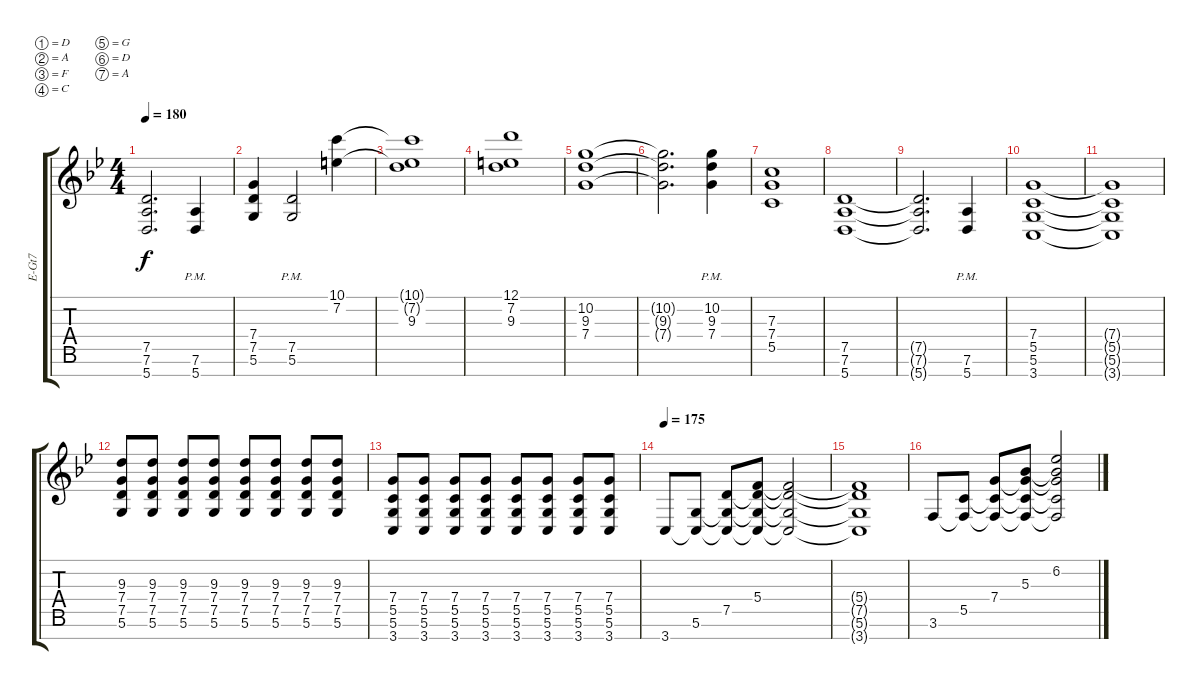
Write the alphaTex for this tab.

\defaultSystemsLayout 4
\bracketExtendMode groupsimilarinstruments
\otherSystemsTrackNameOrientation horizontal
\track ("Electric Guitar" "E-Gt7") {instrument distortionguitar}
\staff {score tabs}
\tuning (D4 A3 F3 C3 G2 D2 A1)
\ts (4 4)
\tempo 180
\clef g2
\ks bb
(5.7{acc forcenatural} 7.6{acc forcenatural} 7.5{acc forcenatural}).2{d dy f beam Up} (5.7{pm acc forcenatural} 7.6{pm acc forcenatural}).4{beam Up} |
(5.6{acc forcenatural} 7.5{acc forcenatural} 7.4{acc forcenatural}).4{beam Up} (5.6{pm acc forcenatural} 7.5{pm acc forcenatural}).2{beam Up} (7.2{acc #} 10.1{acc forcenatural}).4{beam Down} |
(9.3{acc forcenatural} 7.2{t acc #} 10.1{t acc forcenatural}).1{beam Down} |
(9.3{acc forcenatural} 12.1{acc forcenatural} 7.2{acc #}).1{beam Down} |
(10.2{acc forcenatural} 7.4{acc forcenatural} 9.3{acc forcenatural}).1{beam Down} |
(7.4{t acc forcenatural} 9.3{t acc forcenatural} 10.2{t acc forcenatural}).2{d beam Down} (7.4{pm acc forcenatural} 10.2{pm acc forcenatural} 9.3{pm acc forcenatural}).4{beam Down} |
(5.5{acc forcenatural} 7.4{acc forcenatural} 7.3{acc forcenatural}).1{beam Up} |
(5.7{acc forcenatural} 7.6{acc forcenatural} 7.5{acc forcenatural}).1{beam Up} |
(5.7{t acc forcenatural} 7.6{t acc forcenatural} 7.5{t acc forcenatural}).2{d beam Up} (5.7{pm acc forcenatural} 7.6{pm acc forcenatural}).4{beam Up} |
(3.7{acc forcenatural} 5.6{acc forcenatural} 5.5{acc forcenatural} 7.4{acc forcenatural}).1{beam Up} |
(3.7{t acc forcenatural} 5.6{t acc forcenatural} 5.5{t acc forcenatural} 7.4{t acc forcenatural}).1{beam Up} |
(5.6{acc forcenatural} 7.5{acc forcenatural} 7.4{acc forcenatural} 9.3{acc forcenatural}).8{beam Up} (5.6{acc forcenatural} 7.5{acc forcenatural} 7.4{acc forcenatural} 9.3{acc forcenatural}).8{beam Up} (5.6{acc forcenatural} 7.5{acc forcenatural} 7.4{acc forcenatural} 9.3{acc forcenatural}).8{beam Up} (5.6{acc forcenatural} 7.5{acc forcenatural} 7.4{acc forcenatural} 9.3{acc forcenatural}).8{beam Up} (5.6{acc forcenatural} 7.5{acc forcenatural} 7.4{acc forcenatural} 9.3{acc forcenatural}).8{beam Up} (5.6{acc forcenatural} 7.5{acc forcenatural} 7.4{acc forcenatural} 9.3{acc forcenatural}).8{beam Up} (5.6{acc forcenatural} 7.5{acc forcenatural} 7.4{acc forcenatural} 9.3{acc forcenatural}).8{beam Up} (5.6{acc forcenatural} 7.5{acc forcenatural} 7.4{acc forcenatural} 9.3{acc forcenatural}).8{beam Up} |
(3.7{acc forcenatural} 5.6{acc forcenatural} 5.5{acc forcenatural} 7.4{acc forcenatural}).8{beam Up} (3.7{acc forcenatural} 5.6{acc forcenatural} 5.5{acc forcenatural} 7.4{acc forcenatural}).8{beam Up} (3.7{acc forcenatural} 5.6{acc forcenatural} 5.5{acc forcenatural} 7.4{acc forcenatural}).8{beam Up} (3.7{acc forcenatural} 5.6{acc forcenatural} 5.5{acc forcenatural} 7.4{acc forcenatural}).8{beam Up} (3.7{acc forcenatural} 5.6{acc forcenatural} 5.5{acc forcenatural} 7.4{acc forcenatural}).8{beam Up} (3.7{acc forcenatural} 5.6{acc forcenatural} 5.5{acc forcenatural} 7.4{acc forcenatural}).8{beam Up} (3.7{acc forcenatural} 5.6{acc forcenatural} 5.5{acc forcenatural} 7.4{acc forcenatural}).8{beam Up} (3.7{acc forcenatural} 5.6{acc forcenatural} 5.5{acc forcenatural} 7.4{acc forcenatural}).8{beam Up} |
\tempo 175
3.7{acc forcenatural}.8{beam Up} (5.6{acc forcenatural} 3.7{t acc forcenatural}).8{beam Up} (7.5{acc forcenatural} 5.6{t acc forcenatural} 3.7{t acc forcenatural}).8{beam Up} (5.4{acc forcenatural} 7.5{t acc forcenatural} 5.6{t acc forcenatural} 3.7{t acc forcenatural}).8{beam Up} (7.5{t acc forcenatural} 5.4{t acc forcenatural} 5.6{t acc forcenatural} 3.7{t acc forcenatural}).2{beam Up} |
(3.7{t acc forcenatural} 5.6{t acc forcenatural} 7.5{t acc forcenatural} 5.4{t acc forcenatural}).1{beam Up} |
3.6{acc forcenatural}.8{beam Up} (5.5{acc forcenatural} 3.6{t acc forcenatural}).8{beam Up} (7.4{acc forcenatural} 3.6{t acc forcenatural} 5.5{t acc forcenatural}).8{beam Up} (5.3{acc forcenatural} 7.4{t acc forcenatural} 3.6{t acc forcenatural} 5.5{t acc forcenatural}).8{beam Up} (6.2{acc forcenatural} 5.3{t acc forcenatural} 7.4{t acc forcenatural} 5.5{t acc forcenatural} 3.6{t acc forcenatural}).2{beam Up}
